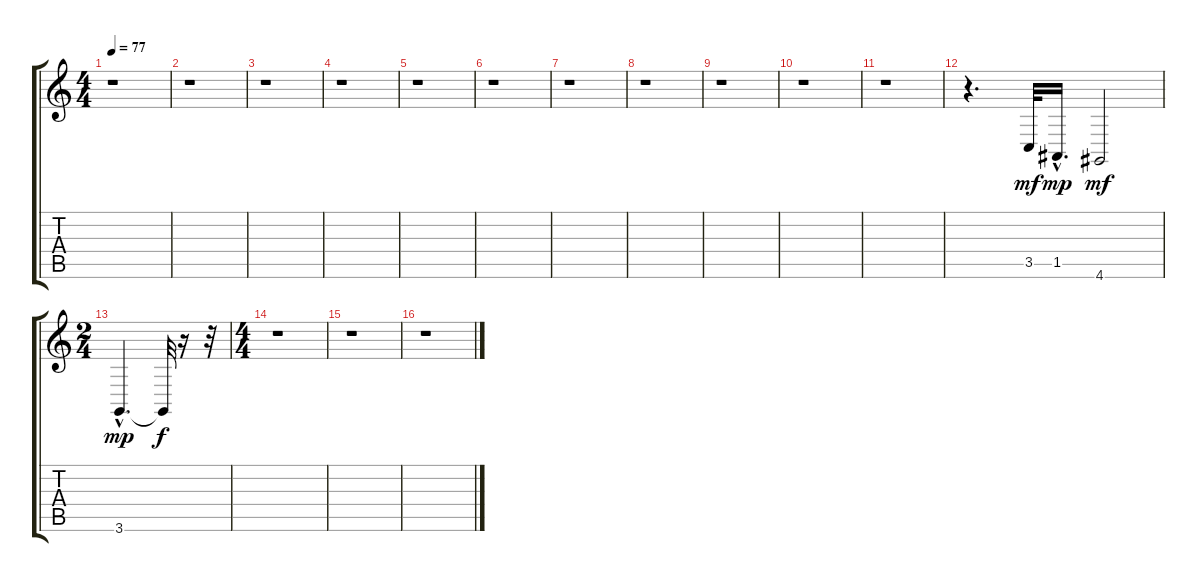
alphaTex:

\track "" {instrument cello}
\staff {score tabs}
\tuning (E4 B3 G3 D3 A2 E2) {hide}
\ts (4 4)
\tempo 77
\clef g2
\ks c
r.1{dy mf} |
r.1 |
r.1 |
r.1 |
r.1 |
r.1 |
r.1 |
r.1 |
r.1 |
r.1 |
r.1 |
r.4{d} 3.5.32 1.5{hac}.16{d dy mp} 4.6.2{dy mf} |
\ts (2 4)
3.6{hac}.4{d dy mp} 3.6{t}.32{dy f} r.16 r.32 |
\ts (4 4)
r.1 |
r.1 |
r.1
